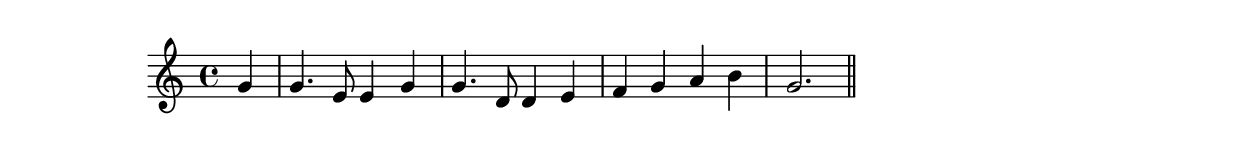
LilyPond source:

\version "2.14.0"
%{\header {
  title = "America the Beautiful"
  composer = "Katharine Lee Bates"
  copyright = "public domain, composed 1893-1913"
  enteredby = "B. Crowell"
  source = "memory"
}%}
\score{{\key c \major
    \time 4/4
    %{\tempo 4=150
    %}\relative g' {
\partial 4
g4 | g4. e8 e4 g | g4. d8 d4 e | f4 g a b | g2. \bar "||"
}
}}